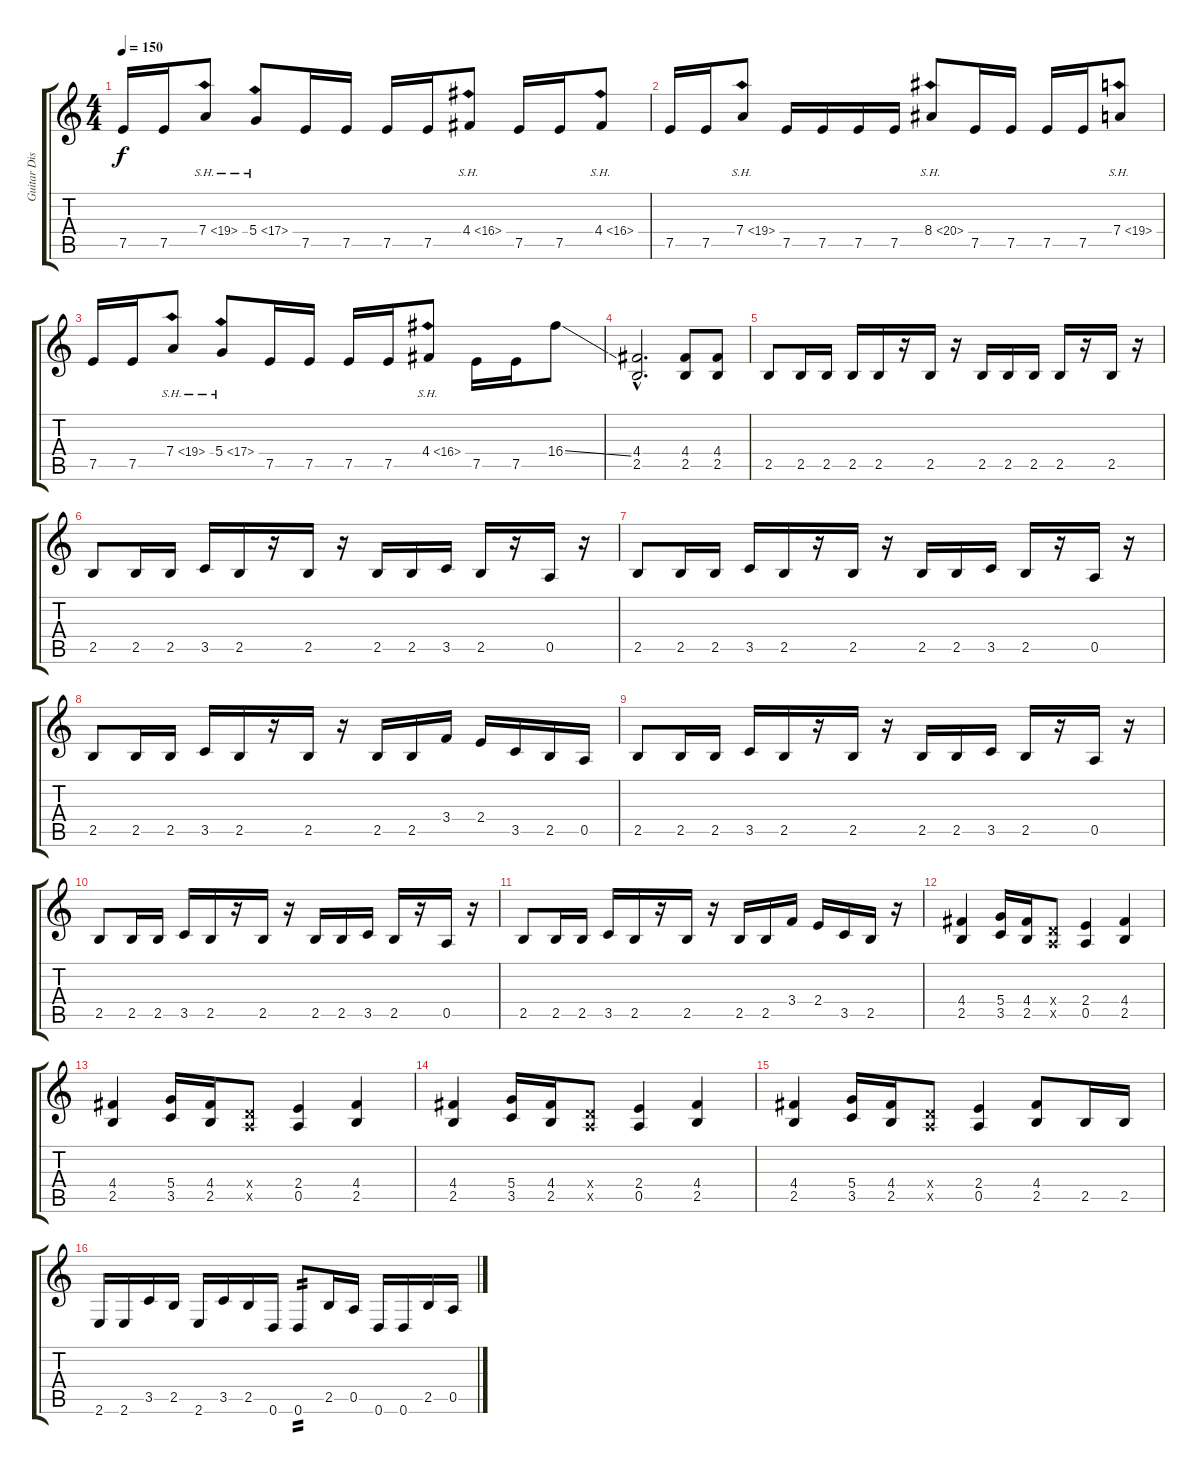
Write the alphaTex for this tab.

\track ("Guitar Distortion" "Guitar Dis") {instrument distortionguitar}
\staff {score tabs}
\tuning (E4 B3 G3 D3 A2 D2) {hide}
\ts (4 4)
\tempo 150
\clef g2
\ks c
7.5.16{dy f} 7.5.16 7.4{sh 12}.8 5.4{sh 12}.8 7.5.16 7.5.16 7.5.16 7.5.16 4.4{sh 12}.8 7.5.16 7.5.16 4.4{sh 12}.8 |
7.5.16 7.5.16 7.4{sh 12}.8 7.5.16 7.5.16 7.5.16 7.5.16 8.4{sh 12}.8 7.5.16 7.5.16 7.5.16 7.5.16 7.4{sh 12}.8 |
7.5.16 7.5.16 7.4{sh 12}.8 5.4{sh 12}.8 7.5.16 7.5.16 7.5.16 7.5.16 4.4{sh 12}.8 7.5.16 7.5.16 16.4{ss}.8 |
(4.4{hac} 2.5{hac}).2{d} (4.4 2.5).8 (4.4 2.5).8 |
2.5.8 2.5.16 2.5.16 2.5.16 2.5.16 r.16 2.5.16 r.16 2.5.16 2.5.16 2.5.16 2.5.16 r.16 2.5.16 r.16 |
2.5.8 2.5.16 2.5.16 3.5.16 2.5.16 r.16 2.5.16 r.16 2.5.16 2.5.16 3.5.16 2.5.16 r.16 0.5.16 r.16 |
2.5.8 2.5.16 2.5.16 3.5.16 2.5.16 r.16 2.5.16 r.16 2.5.16 2.5.16 3.5.16 2.5.16 r.16 0.5.16 r.16 |
2.5.8 2.5.16 2.5.16 3.5.16 2.5.16 r.16 2.5.16 r.16 2.5.16 2.5.16 3.4.16 2.4.16 3.5.16 2.5.16 0.5.16 |
2.5.8 2.5.16 2.5.16 3.5.16 2.5.16 r.16 2.5.16 r.16 2.5.16 2.5.16 3.5.16 2.5.16 r.16 0.5.16 r.16 |
2.5.8 2.5.16 2.5.16 3.5.16 2.5.16 r.16 2.5.16 r.16 2.5.16 2.5.16 3.5.16 2.5.16 r.16 0.5.16 r.16 |
2.5.8 2.5.16 2.5.16 3.5.16 2.5.16 r.16 2.5.16 r.16 2.5.16 2.5.16 3.4.16 2.4.16 3.5.16 2.5.16 r.16 |
(4.4 2.5).4 (5.4 3.5).16 (4.4 2.5).16 (0.4{x} 0.5{x}).8 (2.4 0.5).4 (4.4 2.5).4 |
(4.4 2.5).4 (5.4 3.5).16 (4.4 2.5).16 (0.4{x} 0.5{x}).8 (2.4 0.5).4 (4.4 2.5).4 |
(4.4 2.5).4 (5.4 3.5).16 (4.4 2.5).16 (0.4{x} 0.5{x}).8 (2.4 0.5).4 (4.4 2.5).4 |
(4.4 2.5).4 (5.4 3.5).16 (4.4 2.5).16 (0.4{x} 0.5{x}).8 (2.4 0.5).4 (4.4 2.5).8 2.5.16 2.5.16 |
2.6.16 2.6.16 3.5.16 2.5.16 2.6.16 3.5.16 2.5.16 0.6.16 0.6.8{tp 2} 2.5.16 0.5.16 0.6.16 0.6.16 2.5.16 0.5.16
